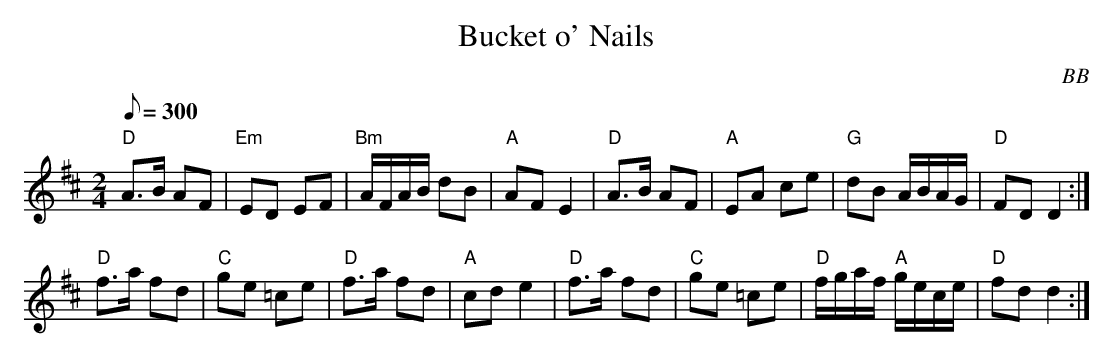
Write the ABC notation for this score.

X:1
T: Bucket o' Nails
C: BB
M: 2/4
Q: 1/8=300
L: 1/8
K: D
"D"A>B AF|"Em"ED EF|"Bm"A/F/A/B/ dB|"A"AF E2|"D"A>B AF|"A" EA ce|\
"G"dB A/B/A/G/|"D"FD D2 :|
"D"f>a fd|"C"ge =ce|"D"f>a fd|"A"cd e2|"D"f>a fd|"C"ge =ce|\
"D"f/g/a/f/ "A"g/e/c/e/|"D"fd d2 :|
